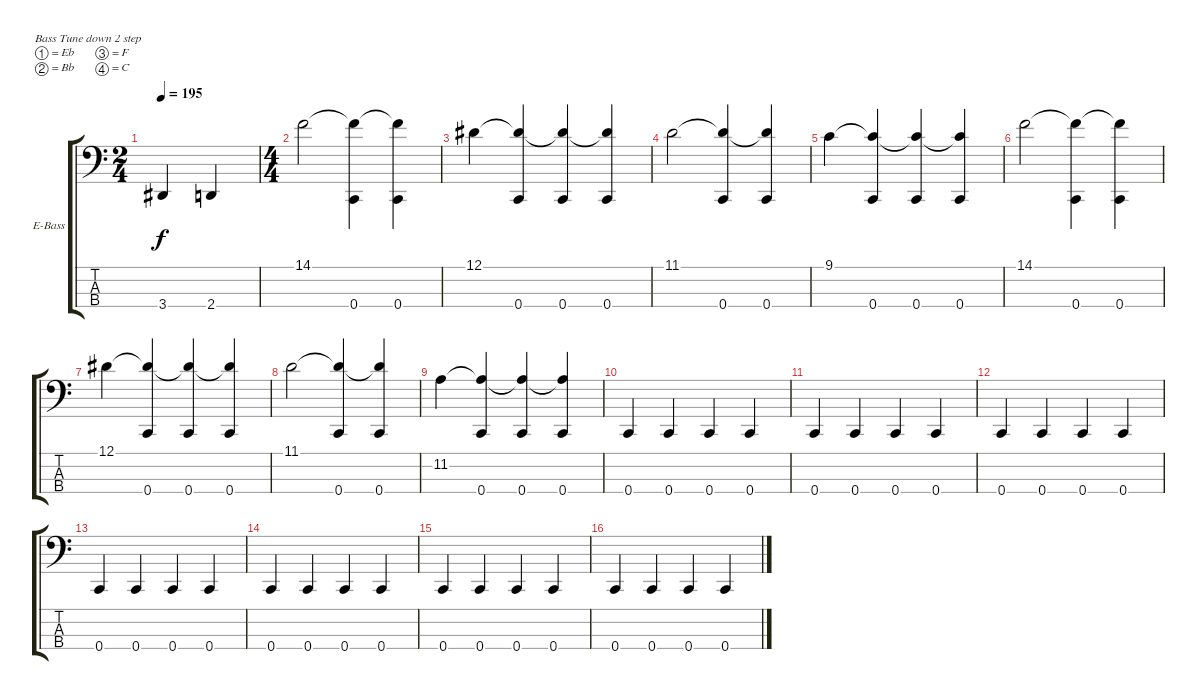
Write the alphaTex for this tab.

\defaultSystemsLayout 4
\bracketExtendMode groupsimilarinstruments
\firstSystemTrackNameOrientation horizontal
\otherSystemsTrackNameOrientation horizontal
\track ("Electric Bass" "E-Bass") {instrument electricbassfinger}
\staff {score tabs}
\tuning (Eb2 Bb1 F1 C1)
\ts (2 4)
\tempo 195
\clef f4
\ks c
3.4.4{dy f} 2.4.4 |
\ts (4 4)
14.1.2 (0.4 14.1{t}).4 (0.4 14.1{t}).4 |
12.1.4 (0.4 12.1{t}).4 (0.4 12.1{t}).4 (0.4 12.1{t}).4 |
11.1.2 (0.4 11.1{t}).4 (0.4 11.1{t}).4 |
9.1.4 (0.4 9.1{t}).4 (0.4 9.1{t}).4 (0.4 9.1{t}).4 |
14.1.2 (0.4 14.1{t}).4 (0.4 14.1{t}).4 |
12.1.4 (0.4 12.1{t}).4 (0.4 12.1{t}).4 (0.4 12.1{t}).4 |
11.1.2 (0.4 11.1{t}).4 (0.4 11.1{t}).4 |
11.2.4 (0.4 11.2{t}).4 (0.4 11.2{t}).4 (0.4 11.2{t}).4 |
0.4.4 0.4.4 0.4.4 0.4.4 |
0.4.4 0.4.4 0.4.4 0.4.4 |
0.4.4 0.4.4 0.4.4 0.4.4 |
0.4.4 0.4.4 0.4.4 0.4.4 |
0.4.4 0.4.4 0.4.4 0.4.4 |
0.4.4 0.4.4 0.4.4 0.4.4 |
0.4.4 0.4.4 0.4.4 0.4.4
